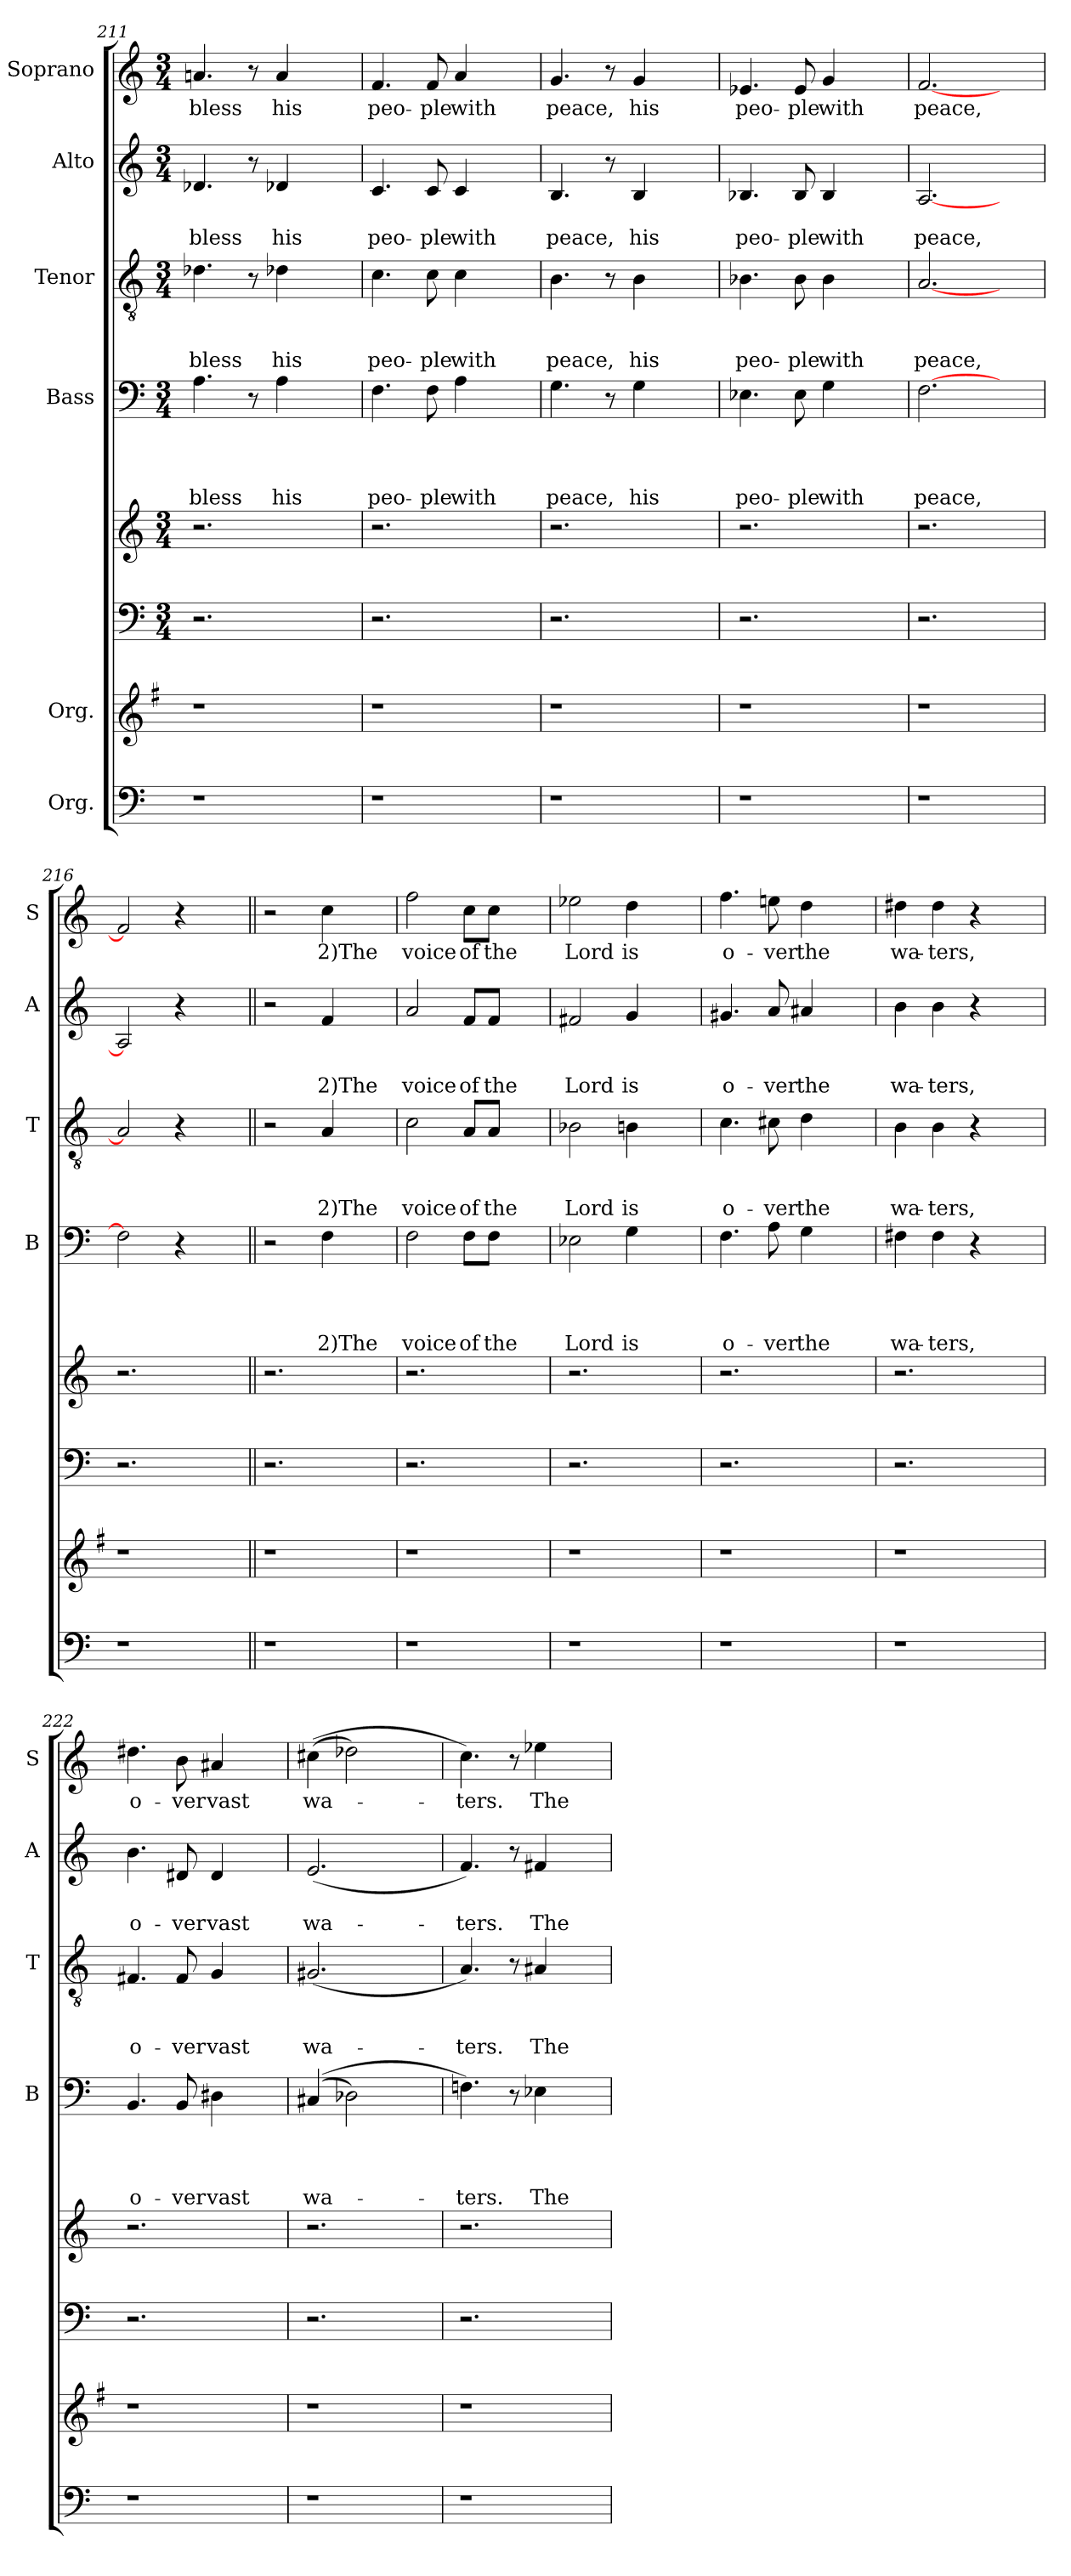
**kern	**kern	**kern	**kern	**kern	**text	**text	**text	**text	**kern	**text	**text	**text	**kern	**text	**text	**kern	**text
*part8	*part7	*part6	*part5	*part4	*part4	*part4	*part4	*part4	*part3	*part3	*part3	*part3	*part2	*part2	*part2	*part1	*part1
*staff8	*staff7	*staff6	*staff5	*staff4	*staff4	*staff4	*staff4	*staff4	*staff3	*staff3	*staff3	*staff3	*staff2	*staff2	*staff2	*staff1	*staff1
*I"Org.	*I"Org.	*	*	*I"Bass	*	*	*	*	*I"Tenor	*	*	*	*I"Alto	*	*	*I"Soprano	*
*	*	*	*	*I'B	*	*	*	*	*I'T	*	*	*	*I'A	*	*	*I'S	*
*clefF4	*clefG2	*clefF4	*clefG2	*clefF4	*	*	*	*	*clefGv2	*	*	*	*clefG2	*	*	*clefG2	*
*k[]	*k[f#]	*k[]	*k[]	*k[]	*	*	*	*	*k[]	*	*	*	*k[]	*	*	*k[]	*
*C:	*G:	*C:	*C:	*C:	*	*	*	*	*C:	*	*	*	*C:	*	*	*C:	*
*	*	*M3/4	*M3/4	*M3/4	*	*	*	*	*M3/4	*	*	*	*M3/4	*	*	*M3/4	*
=211	=211	=211	=211	=211	=211	=211	=211	=211	=211	=211	=211	=211	=211	=211	=211	=211	=211
!	!	!	!	!	!	!	!	!LO:LY:b	!	!	!	!LO:LY:b	!	!	!LO:LY:b	!	!LO:LY:b
1r	1r	2.r	2.r	4.A\	.	.	.	bless	4.d-X\	.	.	bless	4.d-X/	.	bless	4.an/	bless
.	.	.	.	8r	.	.	.	.	8r	.	.	.	8r	.	.	8r	.
!	!	!	!	!	!	!	!	!LO:LY:b	!	!	!	!LO:LY:b	!	!	!LO:LY:b	!	!LO:LY:b
.	.	.	.	4A\	.	.	.	his	4d-X\	.	.	his	4d-X/	.	his	4a/	his
.	.	4ryy	4ryy	4ryy	.	.	.	.	4ryy	.	.	.	4ryy	.	.	4ryy	.
=212	=212	=212	=212	=212	=212	=212	=212	=212	=212	=212	=212	=212	=212	=212	=212	=212	=212
!	!	!	!	!	!	!	!	!LO:LY:b	!	!	!	!LO:LY:b	!	!	!LO:LY:b	!	!LO:LY:b
1r	1r	2.r	2.r	4.F\	.	.	.	peo-	4.c\	.	.	peo-	4.c/	.	peo-	4.f/	peo-
!	!	!	!	!	!	!	!	!LO:LY:b	!	!	!	!LO:LY:b	!	!	!LO:LY:b	!	!LO:LY:b
.	.	.	.	8F\	.	.	.	-ple	8c\	.	.	-ple	8c/	.	-ple	8f/	-ple
!	!	!	!	!	!	!	!	!LO:LY:b	!	!	!	!LO:LY:b	!	!	!LO:LY:b	!	!LO:LY:b
.	.	.	.	4A\	.	.	.	with	4c\	.	.	with	4c/	.	with	4a/	with
.	.	4ryy	4ryy	4ryy	.	.	.	.	4ryy	.	.	.	4ryy	.	.	4ryy	.
=213	=213	=213	=213	=213	=213	=213	=213	=213	=213	=213	=213	=213	=213	=213	=213	=213	=213
!	!	!	!	!	!	!	!	!LO:LY:b	!	!	!	!LO:LY:b	!	!	!LO:LY:b	!	!LO:LY:b
1r	1r	2.r	2.r	4.G\	.	.	.	peace,	4.B\	.	.	peace,	4.B/	.	peace,	4.g/	peace,
.	.	.	.	8r	.	.	.	.	8r	.	.	.	8r	.	.	8r	.
!	!	!	!	!	!	!	!	!LO:LY:b	!	!	!	!LO:LY:b	!	!	!LO:LY:b	!	!LO:LY:b
.	.	.	.	4G\	.	.	.	his	4B\	.	.	his	4B/	.	his	4g/	his
.	.	4ryy	4ryy	4ryy	.	.	.	.	4ryy	.	.	.	4ryy	.	.	4ryy	.
=214	=214	=214	=214	=214	=214	=214	=214	=214	=214	=214	=214	=214	=214	=214	=214	=214	=214
!	!	!	!	!	!	!	!	!LO:LY:b	!	!	!	!LO:LY:b	!	!	!LO:LY:b	!	!LO:LY:b
1r	1r	2.r	2.r	4.E-X\	.	.	.	peo-	4.B-X\	.	.	peo-	4.B-X/	.	peo-	4.e-X/	peo-
!	!	!	!	!	!	!	!	!LO:LY:b	!	!	!	!LO:LY:b	!	!	!LO:LY:b	!	!LO:LY:b
.	.	.	.	8E-\	.	.	.	-ple	8B-\	.	.	-ple	8B-/	.	-ple	8e-/	-ple
!	!	!	!	!	!	!	!	!LO:LY:b	!	!	!	!LO:LY:b	!	!	!LO:LY:b	!	!LO:LY:b
.	.	.	.	4G\	.	.	.	with	4B-\	.	.	with	4B-/	.	with	4g/	with
.	.	4ryy	4ryy	4ryy	.	.	.	.	4ryy	.	.	.	4ryy	.	.	4ryy	.
=215	=215	=215	=215	=215	=215	=215	=215	=215	=215	=215	=215	=215	=215	=215	=215	=215	=215
!	!	!	!	!	!	!	!	!LO:LY:b	!	!	!	!LO:LY:b	!	!	!LO:LY:b	!	!LO:LY:b
1r	1r	2.r	2.r	[>2.F\	.	.	.	peace,	[>2.A/	.	.	peace,	[>2.A/	.	peace,	[>2.f/	peace,
.	.	4ryy	4ryy	4ryy	.	.	.	.	4ryy	.	.	.	4ryy	.	.	4ryy	.
!!LO:PB:g=z
=216	=216	=216	=216	=216	=216	=216	=216	=216	=216	=216	=216	=216	=216	=216	=216	=216	=216
1r	1r	2.r	2.r	2F\]	.	.	.	.	2A/]	.	.	.	2A/]	.	.	2f/]	.
.	.	.	.	4r	.	.	.	.	4r	.	.	.	4r	.	.	4r	.
.	.	4ryy	4ryy	4ryy	.	.	.	.	4ryy	.	.	.	4ryy	.	.	4ryy	.
=217||	=217||	=217||	=217||	=217||	=217||	=217||	=217||	=217||	=217||	=217||	=217||	=217||	=217||	=217||	=217||	=217||	=217||
1r	1r	2.r	2.r	2r	.	.	.	.	2r	.	.	.	2r	.	.	2r	.
!	!	!	!	!	!	!	!	!LO:LY:b	!	!	!	!LO:LY:b	!	!	!LO:LY:b	!	!LO:LY:b
.	.	.	.	4F\	.	.	.	2)The	4A/	.	.	2)The	4f/	.	2)The	4cc\	2)The
.	.	4ryy	4ryy	4ryy	.	.	.	.	4ryy	.	.	.	4ryy	.	.	4ryy	.
=218	=218	=218	=218	=218	=218	=218	=218	=218	=218	=218	=218	=218	=218	=218	=218	=218	=218
!	!	!	!	!	!	!	!	!LO:LY:b	!	!	!	!LO:LY:b	!	!	!LO:LY:b	!	!LO:LY:b
1r	1r	2.r	2.r	2F\	.	.	.	voice	2c\	.	.	voice	2a/	.	voice	2ff\	voice
!	!	!	!	!	!	!	!	!LO:LY:b	!	!	!	!LO:LY:b	!	!	!LO:LY:b	!	!LO:LY:b
.	.	.	.	8F\L	.	.	.	of	8A/L	.	.	of	8f/L	.	of	8cc\L	of
!	!	!	!	!	!	!	!	!LO:LY:b	!	!	!	!LO:LY:b	!	!	!LO:LY:b	!	!LO:LY:b
.	.	.	.	8F\J	.	.	.	the	8A/J	.	.	the	8f/J	.	the	8cc\J	the
.	.	4ryy	4ryy	4ryy	.	.	.	.	4ryy	.	.	.	4ryy	.	.	4ryy	.
=219	=219	=219	=219	=219	=219	=219	=219	=219	=219	=219	=219	=219	=219	=219	=219	=219	=219
!	!	!	!	!	!	!	!	!LO:LY:b	!	!	!	!LO:LY:b	!	!	!LO:LY:b	!	!LO:LY:b
1r	1r	2.r	2.r	2E-X\	.	.	.	Lord	2B-X\	.	.	Lord	2f#X/	.	Lord	2ee-X\	Lord
!	!	!	!	!	!	!	!	!LO:LY:b	!	!	!	!LO:LY:b	!	!	!LO:LY:b	!	!LO:LY:b
.	.	.	.	4G\	.	.	.	is	4Bn\	.	.	is	4g/	.	is	4dd\	is
.	.	4ryy	4ryy	4ryy	.	.	.	.	4ryy	.	.	.	4ryy	.	.	4ryy	.
=220	=220	=220	=220	=220	=220	=220	=220	=220	=220	=220	=220	=220	=220	=220	=220	=220	=220
!	!	!	!	!	!	!	!	!LO:LY:b	!	!	!	!LO:LY:b	!	!	!LO:LY:b	!	!LO:LY:b
1r	1r	2.r	2.r	4.F\	.	.	.	o-	4.c\	.	.	o-	4.g#X/	.	o-	4.ff\	o-
!	!	!	!	!	!	!	!	!LO:LY:b	!	!	!	!LO:LY:b	!	!	!LO:LY:b	!	!LO:LY:b
.	.	.	.	8A\	.	.	.	-ver	8c#X\	.	.	-ver	8a/	.	-ver	8een\	-ver
!	!	!	!	!	!	!	!	!LO:LY:b	!	!	!	!LO:LY:b	!	!	!LO:LY:b	!	!LO:LY:b
.	.	.	.	4G\	.	.	.	the	4d\	.	.	the	4a#X/	.	the	4dd\	the
.	.	4ryy	4ryy	4ryy	.	.	.	.	4ryy	.	.	.	4ryy	.	.	4ryy	.
=221	=221	=221	=221	=221	=221	=221	=221	=221	=221	=221	=221	=221	=221	=221	=221	=221	=221
!	!	!	!	!	!	!	!	!LO:LY:b	!	!	!	!LO:LY:b	!	!	!LO:LY:b	!	!LO:LY:b
1r	1r	2.r	2.r	4F#X\	.	.	.	wa-	4B\	.	.	wa-	4b\	.	wa-	4dd#X\	wa-
!	!	!	!	!	!	!	!	!LO:LY:b	!	!	!	!LO:LY:b	!	!	!LO:LY:b	!	!LO:LY:b
.	.	.	.	4F#\	.	.	.	-ters,	4B\	.	.	-ters,	4b\	.	-ters,	4dd#\	-ters,
.	.	.	.	4r	.	.	.	.	4r	.	.	.	4r	.	.	4r	.
.	.	4ryy	4ryy	4ryy	.	.	.	.	4ryy	.	.	.	4ryy	.	.	4ryy	.
=222	=222	=222	=222	=222	=222	=222	=222	=222	=222	=222	=222	=222	=222	=222	=222	=222	=222
!	!	!	!	!	!	!	!	!LO:LY:b	!	!	!	!LO:LY:b	!	!	!LO:LY:b	!	!LO:LY:b
1r	1r	2.r	2.r	4.BB/	.	.	.	o-	4.F#X/	.	.	o-	4.b\	.	o-	4.dd#X\	o-
!	!	!	!	!	!	!	!	!LO:LY:b	!	!	!	!LO:LY:b	!	!	!LO:LY:b	!	!LO:LY:b
.	.	.	.	8BB/	.	.	.	-ver	8F#/	.	.	-ver	8d#X/	.	-ver	8b\	-ver
!	!	!	!	!	!	!	!	!LO:LY:b	!	!	!	!LO:LY:b	!	!	!LO:LY:b	!	!LO:LY:b
.	.	.	.	4D#X\	.	.	.	vast	4G/	.	.	vast	4d#/	.	vast	4a#X/	vast
.	.	4ryy	4ryy	4ryy	.	.	.	.	4ryy	.	.	.	4ryy	.	.	4ryy	.
!!LO:LB:g=z
=223	=223	=223	=223	=223	=223	=223	=223	=223	=223	=223	=223	=223	=223	=223	=223	=223	=223
!	!	!	!	!	!	!	!	!LO:LY:b	!	!	!	!LO:LY:b	!	!	!LO:LY:b	!	!LO:LY:b
1r	1r	2.r	2.r	((4C#X/	.	.	.	wa-	(<2.G#X/	.	.	wa-	(<2.e/	.	wa-	(>(>4cc#X\	wa-
.	.	.	.	2D-X\)	.	.	.	.	.	.	.	.	.	.	.	2dd-X\)	.
.	.	4ryy	4ryy	4ryy	.	.	.	.	4ryy	.	.	.	4ryy	.	.	4ryy	.
=224	=224	=224	=224	=224	=224	=224	=224	=224	=224	=224	=224	=224	=224	=224	=224	=224	=224
!	!	!	!	!	!	!	!	!LO:LY:b	!	!	!	!LO:LY:b	!	!	!LO:LY:b	!	!LO:LY:b
1r	1r	2.r	2.r	4.Fn\)	.	.	.	-ters.	4.A/)	.	.	-ters.	4.f/)	.	-ters.	4.cc\)	-ters.
.	.	.	.	8r	.	.	.	.	8r	.	.	.	8r	.	.	8r	.
!	!	!	!	!	!	!	!	!LO:LY:b	!	!	!	!LO:LY:b	!	!	!LO:LY:b	!	!LO:LY:b
.	.	.	.	4E-X\	.	.	.	The	4A#X/	.	.	The	4f#X/	.	The	4ee-X\	The
.	.	4ryy	4ryy	4ryy	.	.	.	.	4ryy	.	.	.	4ryy	.	.	4ryy	.
=	=	=	=	=	=	=	=	=	=	=	=	=	=	=	=	=	=
*-	*-	*-	*-	*-	*-	*-	*-	*-	*-	*-	*-	*-	*-	*-	*-	*-	*-
